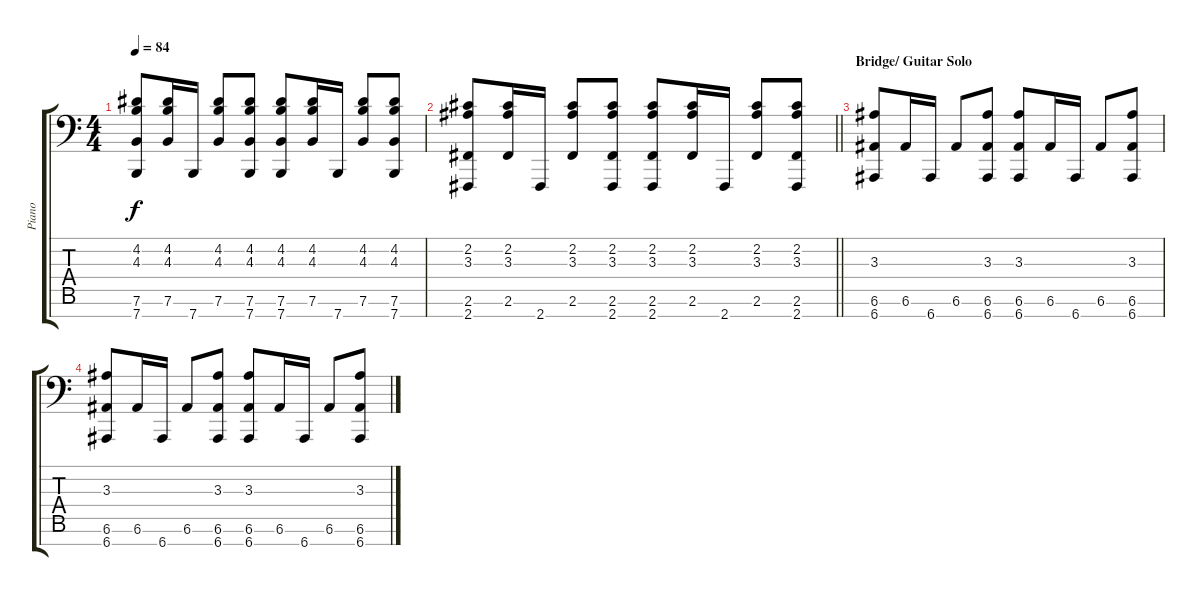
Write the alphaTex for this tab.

\track ("Piano" "Piano") {instrument acousticgrandpiano}
\staff {score tabs}
\tuning (E4 B3 G3 D3 A2 E2 E1) {hide}
\ts (4 4)
\tempo 84
\clef f4
\ks c
(4.2 4.3 7.6 7.7).8{dy f} (4.2 4.3 7.6).16 7.7.16 (4.2 4.3 7.6).8 (4.2 4.3 7.6 7.7).8 (4.2 4.3 7.6 7.7).8 (4.2 4.3 7.6).16 7.7.16 (4.2 4.3 7.6).8 (4.2 4.3 7.6 7.7).8 |
\barLineRight lightlight
(2.2 3.3 2.6 2.7).8 (2.2 3.3 2.6).16 2.7.16 (2.2 3.3 2.6).8 (2.2 3.3 2.6 2.7).8 (2.2 3.3 2.6 2.7).8 (2.2 3.3 2.6).16 2.7.16 (2.2 3.3 2.6).8 (2.2 3.3 2.6 2.7).8 |
\section ("" "Bridge/ Guitar Solo")
(3.3 6.6 6.7).8 6.6.16 6.7.16 6.6.8 (3.3 6.6 6.7).8 (3.3 6.6 6.7).8 6.6.16 6.7.16 6.6.8 (3.3 6.6 6.7).8 |
(3.3 6.6 6.7).8 6.6.16 6.7.16 6.6.8 (3.3 6.6 6.7).8 (3.3 6.6 6.7).8 6.6.16 6.7.16 6.6.8 (3.3 6.6 6.7).8
